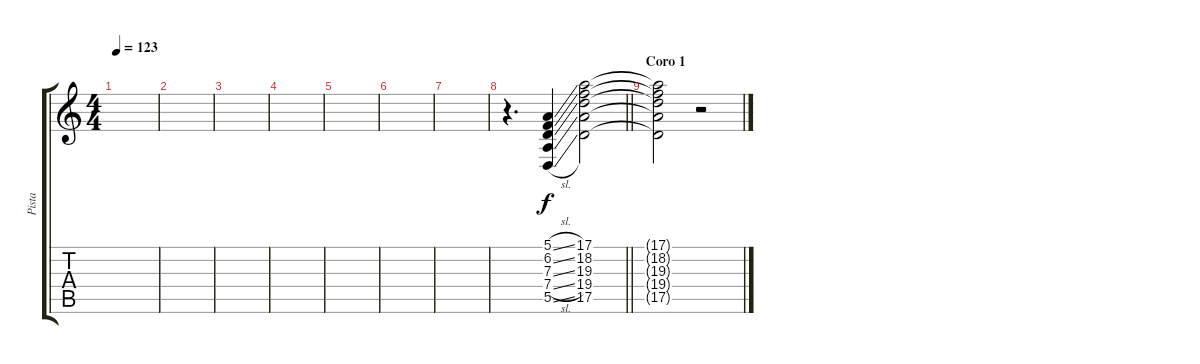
\track ("Pista" "Pista") {instrument synthvoice}
\staff {score tabs}
\tuning (E4 B3 G3 D3 A2 E2) {hide}
\ts (4 4)
\tempo 123
\clef g2
\ks c
|
|
|
|
|
|
|
\barLineRight lightlight
r.4{d} (5.1{sl} 6.2{sl} 7.3{sl} 7.4{sl} 5.5{sl}).4 (17.1 18.2 19.3 19.4 17.5).2 |
\section ("" "Coro 1")
(17.1{t} 18.2{t} 19.3{t} 19.4{t} 17.5{t}).2 r.2
